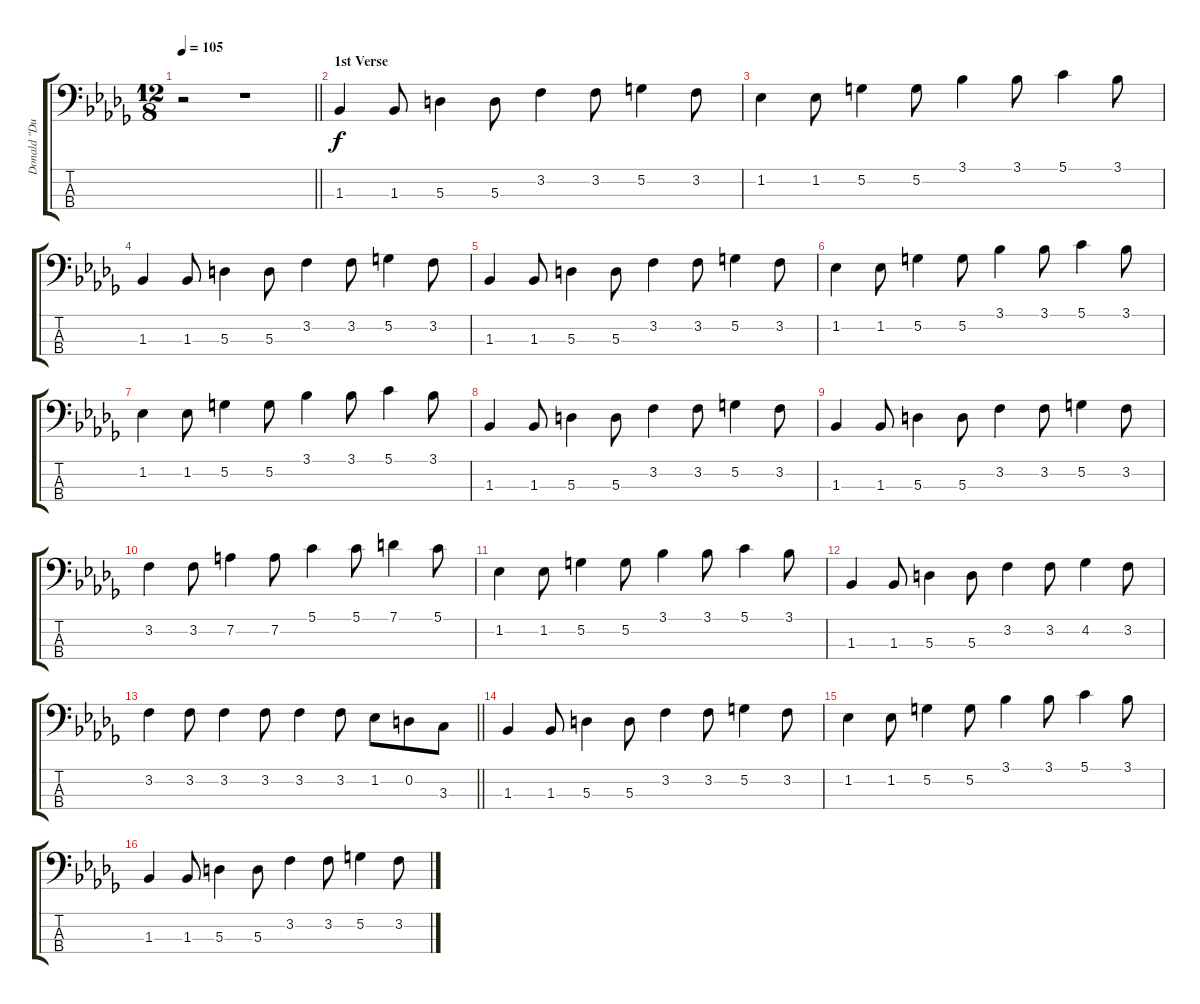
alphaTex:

\track ("Donald \"Duck\" Dunn - Bass" "Donald \"Du") {instrument electricbassfinger}
\staff {score tabs}
\tuning (G2 D2 A1 E1) {hide}
\ts (12 8)
\tempo 105
\clef f4
\barLineRight lightlight
\ks db
r.2{dy f instrument electricbassfinger} r.1 |
\section ("" "1st Verse")
1.3.4 1.3.8 5.3.4 5.3.8 3.2.4 3.2.8 5.2.4 3.2.8 |
1.2.4 1.2.8 5.2.4 5.2.8 3.1.4 3.1.8 5.1.4 3.1.8 |
1.3.4 1.3.8 5.3.4 5.3.8 3.2.4 3.2.8 5.2.4 3.2.8 |
1.3.4 1.3.8 5.3.4 5.3.8 3.2.4 3.2.8 5.2.4 3.2.8 |
1.2.4 1.2.8 5.2.4 5.2.8 3.1.4 3.1.8 5.1.4 3.1.8 |
1.2.4 1.2.8 5.2.4 5.2.8 3.1.4 3.1.8 5.1.4 3.1.8 |
1.3.4 1.3.8 5.3.4 5.3.8 3.2.4 3.2.8 5.2.4 3.2.8 |
1.3.4 1.3.8 5.3.4 5.3.8 3.2.4 3.2.8 5.2.4 3.2.8 |
3.2.4 3.2.8 7.2.4 7.2.8 5.1.4 5.1.8 7.1.4 5.1.8 |
1.2.4 1.2.8 5.2.4 5.2.8 3.1.4 3.1.8 5.1.4 3.1.8 |
1.3.4 1.3.8 5.3.4 5.3.8 3.2.4 3.2.8 4.2.4 3.2.8 |
\barLineRight lightlight
3.2.4 3.2.8 3.2.4 3.2.8 3.2.4 3.2.8 1.2.8 0.2.8 3.3.8 |
1.3.4 1.3.8 5.3.4 5.3.8 3.2.4 3.2.8 5.2.4 3.2.8 |
1.2.4 1.2.8 5.2.4 5.2.8 3.1.4 3.1.8 5.1.4 3.1.8 |
1.3.4 1.3.8 5.3.4 5.3.8 3.2.4 3.2.8 5.2.4 3.2.8
